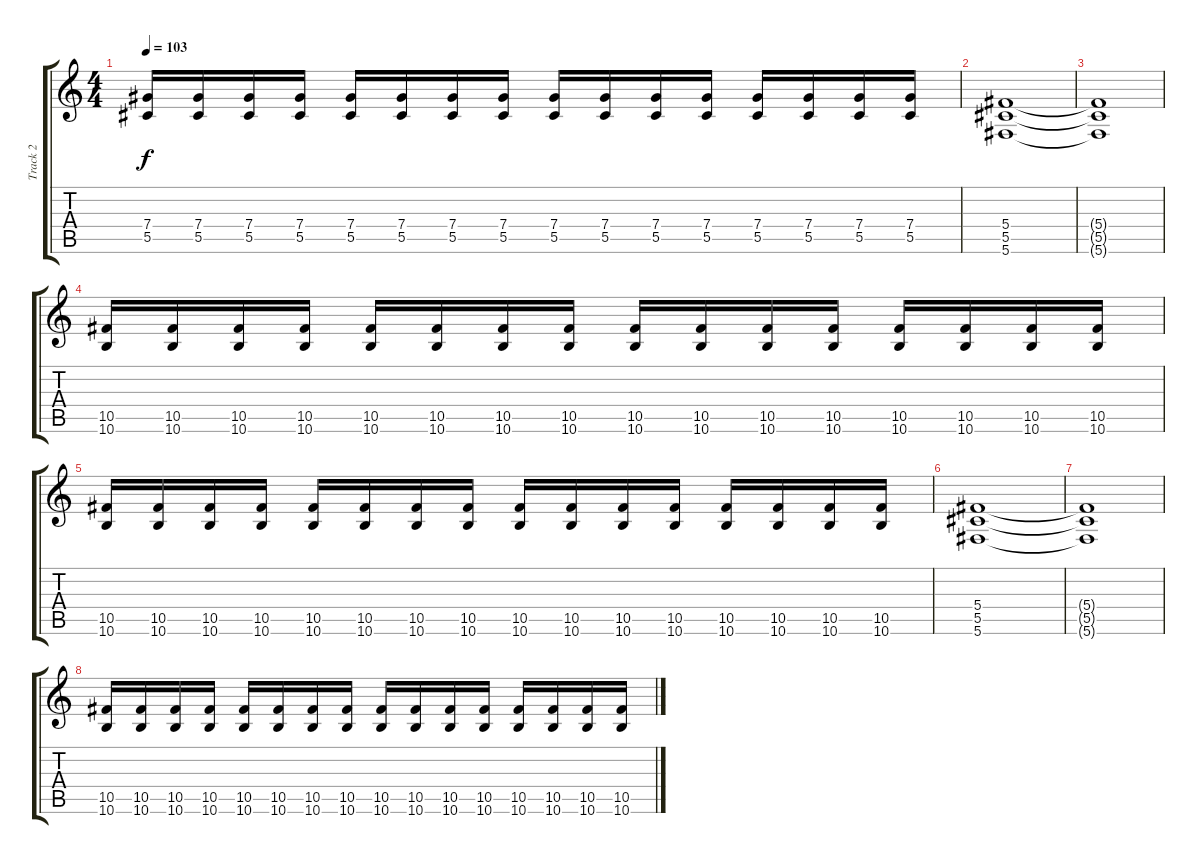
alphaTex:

\track ("Track 2" "Track 2") {instrument distortionguitar}
\staff {score tabs}
\tuning (Eb4 Bb3 Gb3 Db3 Ab2 Db2) {hide}
\ts (4 4)
\tempo 103
\clef g2
\ks c
(7.4 5.5).16{dy f} (7.4 5.5).16 (7.4 5.5).16 (7.4 5.5).16 (7.4 5.5).16 (7.4 5.5).16 (7.4 5.5).16 (7.4 5.5).16 (7.4 5.5).16 (7.4 5.5).16 (7.4 5.5).16 (7.4 5.5).16 (7.4 5.5).16 (7.4 5.5).16 (7.4 5.5).16 (7.4 5.5).16 |
(5.4 5.5 5.6).1 |
(5.4{t} 5.5{t} 5.6{t}).1 |
(10.5 10.6).16 (10.5 10.6).16 (10.5 10.6).16 (10.5 10.6).16 (10.5 10.6).16 (10.5 10.6).16 (10.5 10.6).16 (10.5 10.6).16 (10.5 10.6).16 (10.5 10.6).16 (10.5 10.6).16 (10.5 10.6).16 (10.5 10.6).16 (10.5 10.6).16 (10.5 10.6).16 (10.5 10.6).16 |
(10.5 10.6).16 (10.5 10.6).16 (10.5 10.6).16 (10.5 10.6).16 (10.5 10.6).16 (10.5 10.6).16 (10.5 10.6).16 (10.5 10.6).16 (10.5 10.6).16 (10.5 10.6).16 (10.5 10.6).16 (10.5 10.6).16 (10.5 10.6).16 (10.5 10.6).16 (10.5 10.6).16 (10.5 10.6).16 |
(5.4 5.5 5.6).1 |
(5.4{t} 5.5{t} 5.6{t}).1 |
(10.5 10.6).16 (10.5 10.6).16 (10.5 10.6).16 (10.5 10.6).16 (10.5 10.6).16 (10.5 10.6).16 (10.5 10.6).16 (10.5 10.6).16 (10.5 10.6).16 (10.5 10.6).16 (10.5 10.6).16 (10.5 10.6).16 (10.5 10.6).16 (10.5 10.6).16 (10.5 10.6).16 (10.5 10.6).16
